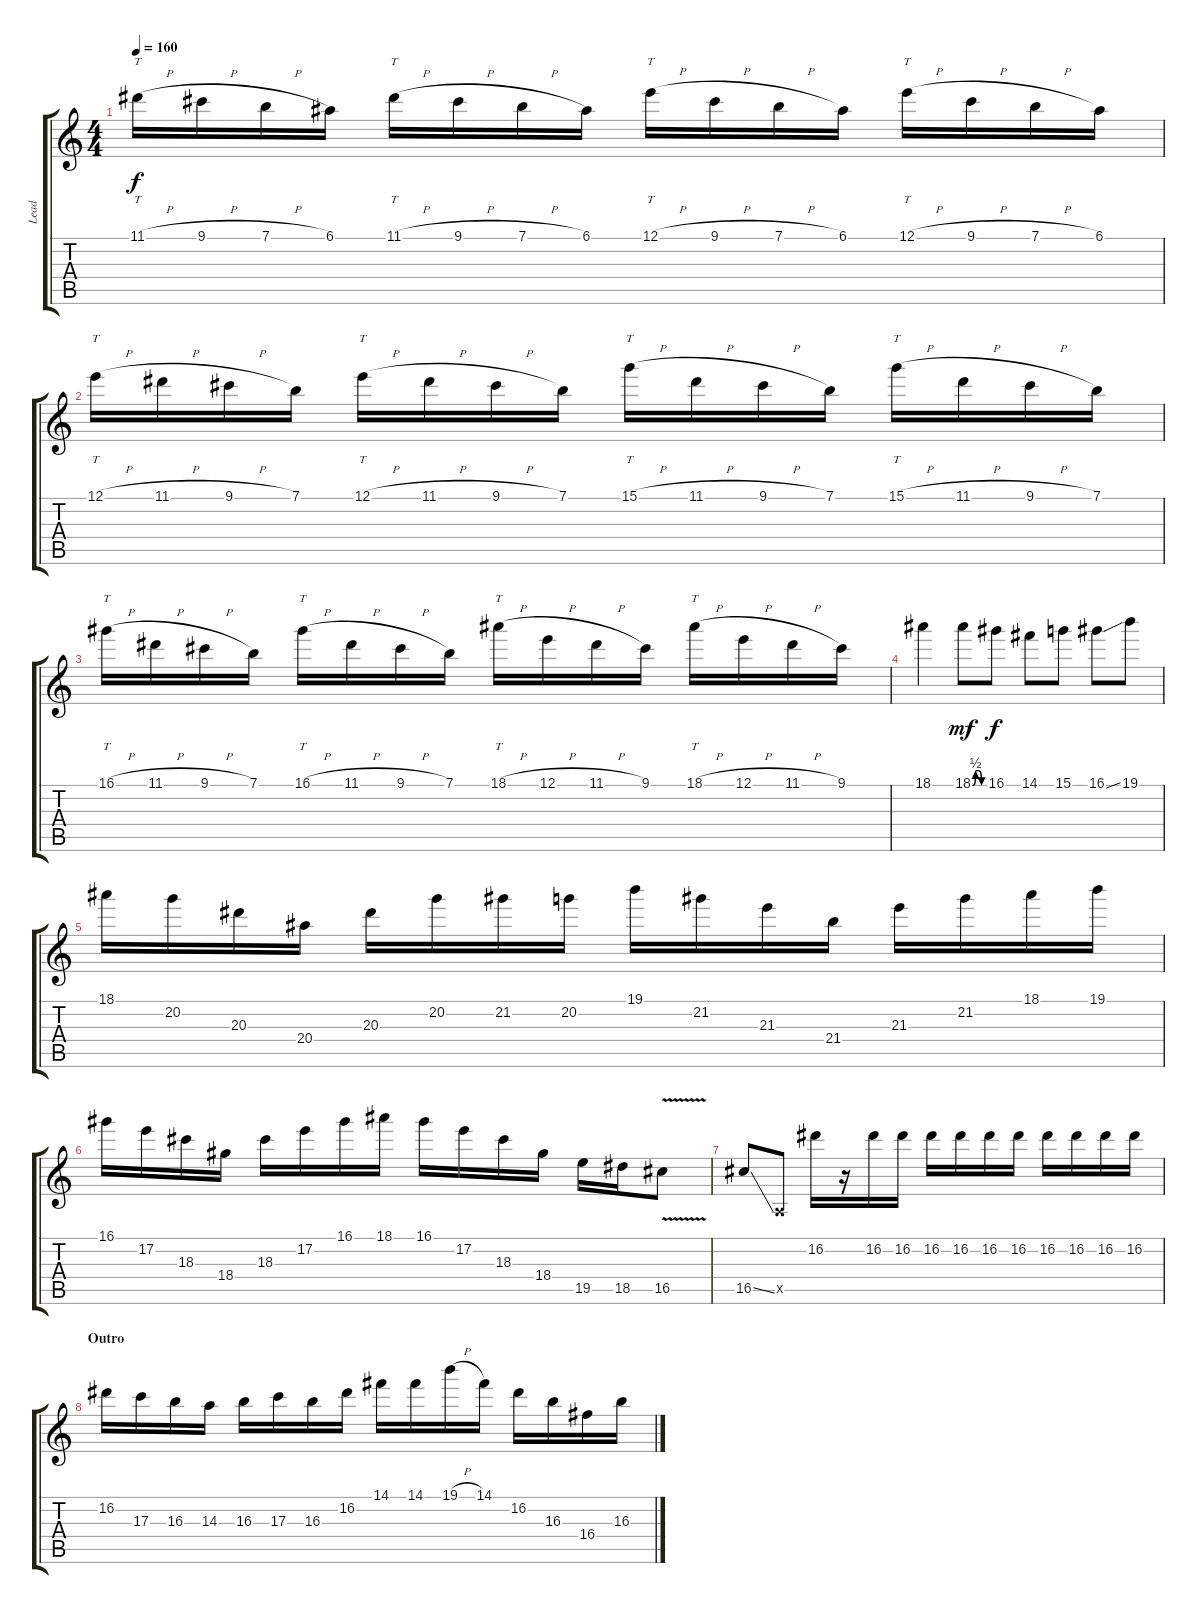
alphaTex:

\track ("Lead" "Lead") {instrument distortionguitar}
\staff {score tabs}
\tuning (E4 B3 G3 D3 A2 E2) {hide}
\ts (4 4)
\tempo 160
\clef g2
\ks c
11.1{h}.16{tt dy f} 9.1{h}.16 7.1{h}.16 6.1.16 11.1{h}.16{tt} 9.1{h}.16 7.1{h}.16 6.1.16 12.1{h}.16{tt} 9.1{h}.16 7.1{h}.16 6.1.16 12.1{h}.16{tt} 9.1{h}.16 7.1{h}.16 6.1.16 |
12.1{h}.16{tt} 11.1{h}.16 9.1{h}.16 7.1.16 12.1{h}.16{tt} 11.1{h}.16 9.1{h}.16 7.1.16 15.1{h}.16{tt} 11.1{h}.16 9.1{h}.16 7.1.16 15.1{h}.16{tt} 11.1{h}.16 9.1{h}.16 7.1.16 |
16.1{h}.16{tt} 11.1{h}.16 9.1{h}.16 7.1.16 16.1{h}.16{tt} 11.1{h}.16 9.1{h}.16 7.1.16 18.1{h}.16{tt} 12.1{h}.16 11.1{h}.16 9.1.16 18.1{h}.16{tt} 12.1{h}.16 11.1{h}.16 9.1.16 |
18.1.4 18.1{be (custom 0 0 15 2 30 2 45 0 60 0)}.8{dy mf} 16.1.8{dy f} 14.1.8 15.1.8 16.1{ss}.8 19.1.8 |
18.1.16 20.2.16 20.3.16 20.4.16 20.3.16 20.2.16 21.2.16 20.2.16 19.1.16 21.2.16 21.3.16 21.4.16 21.3.16 21.2.16 18.1.16 19.1.16 |
16.1.16 17.2.16 18.3.16 18.4.16 18.3.16 17.2.16 16.1.16 18.1.16 16.1.16 17.2.16 18.3.16 18.4.16 19.5.16 18.5.16 16.5{v}.8 |
16.5{ss}.8 0.5{x}.8 16.2.16 r.16 16.2.16 16.2.16 16.2.16 16.2.16 16.2.16 16.2.16 16.2.16 16.2.16 16.2.16 16.2.16 |
\section ("" "Outro")
16.2.16 17.3.16 16.3.16 14.3.16 16.3.16 17.3.16 16.3.16 16.2.16 14.1.16 14.1.16 19.1{h}.16 14.1.16 16.2.16 16.3.16 16.4.16 16.3.16
